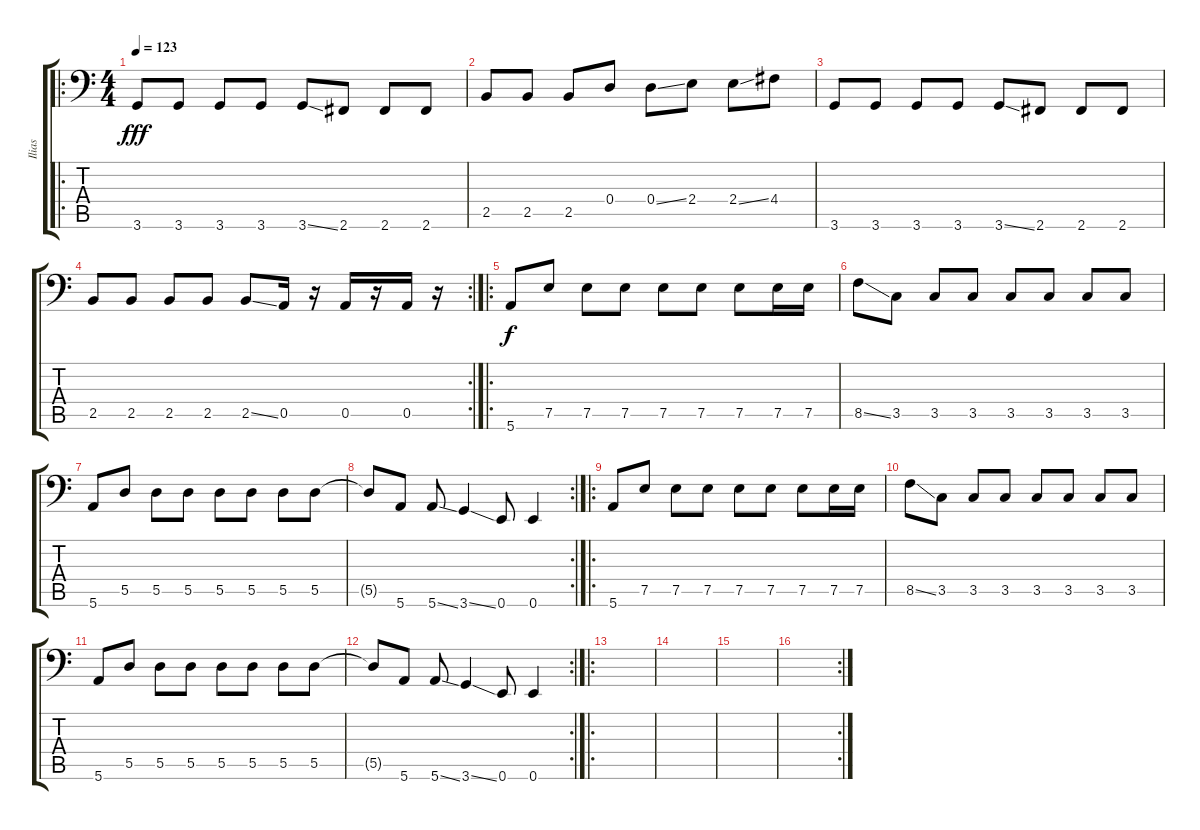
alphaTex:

\track ("Ilias" "Ilias") {instrument electricbassfinger}
\staff {score tabs}
\tuning (E3 B2 G2 D2 A1 E1) {hide}
\ro
\ts (4 4)
\tempo 123
\clef f4
\ks c
3.6.8{dy fff} 3.6.8 3.6.8 3.6.8 3.6{ss}.8 2.6.8 2.6.8 2.6.8 |
2.5.8 2.5.8 2.5.8 0.4.8 0.4{ss}.8 2.4.8 2.4{ss}.8 4.4.8 |
3.6.8 3.6.8 3.6.8 3.6.8 3.6{ss}.8 2.6.8 2.6.8 2.6.8 |
\rc 2
2.5.8 2.5.8 2.5.8 2.5.8 2.5{ss}.8 0.5.16 r.16 0.5.16 r.16 0.5.16 r.16 |
\ro
5.6.8{dy f} 7.5.8 7.5.8 7.5.8 7.5.8 7.5.8 7.5.8 7.5.16 7.5.16 |
8.5{ss}.8 3.5.8 3.5.8 3.5.8 3.5.8 3.5.8 3.5.8 3.5.8 |
5.6.8 5.5.8 5.5.8 5.5.8 5.5.8 5.5.8 5.5.8 5.5.8 |
\rc 2
5.5{t}.8 5.6.8 5.6{ss}.8 3.6{ss}.4 0.6.8 0.6.4 |
\ro
5.6.8 7.5.8 7.5.8 7.5.8 7.5.8 7.5.8 7.5.8 7.5.16 7.5.16 |
8.5{ss}.8 3.5.8 3.5.8 3.5.8 3.5.8 3.5.8 3.5.8 3.5.8 |
5.6.8 5.5.8 5.5.8 5.5.8 5.5.8 5.5.8 5.5.8 5.5.8 |
\rc 2
5.5{t}.8 5.6.8 5.6{ss}.8 3.6{ss}.4 0.6.8 0.6.4 |
\ro
|
|
|
\rc 2
